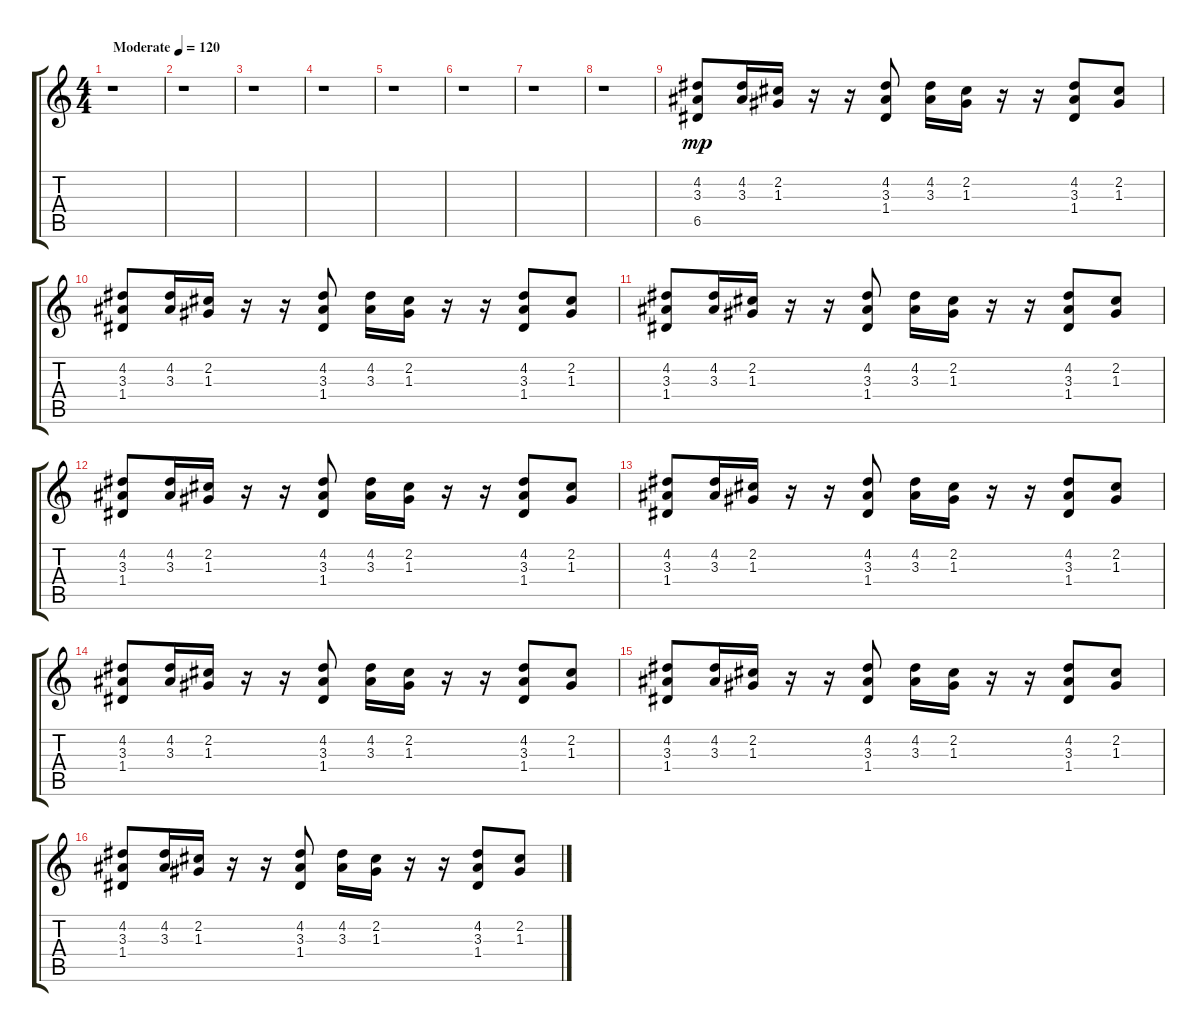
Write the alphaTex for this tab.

\track "" {instrument distortionguitar}
\staff {score tabs}
\tuning (E4 B3 G3 D3 A2 E2) {hide}
\ts (4 4)
\tempo (120 "Moderate")
\clef g2
\ks c
r.1{dy mp instrument distortionguitar} |
r.1 |
r.1 |
r.1 |
r.1 |
r.1 |
r.1 |
r.1 |
(4.2 3.3 6.5).8 (4.2 3.3).16 (2.2 1.3).16 r.16 r.16 (4.2 3.3 1.4).8 (4.2 3.3).16 (2.2 1.3).16 r.16 r.16 (4.2 3.3 1.4).8 (2.2 1.3).8 |
(4.2 3.3 1.4).8 (4.2 3.3).16 (2.2 1.3).16 r.16 r.16 (4.2 3.3 1.4).8 (4.2 3.3).16 (2.2 1.3).16 r.16 r.16 (4.2 3.3 1.4).8 (2.2 1.3).8 |
(4.2 3.3 1.4).8 (4.2 3.3).16 (2.2 1.3).16 r.16 r.16 (4.2 3.3 1.4).8 (4.2 3.3).16 (2.2 1.3).16 r.16 r.16 (4.2 3.3 1.4).8 (2.2 1.3).8 |
(4.2 3.3 1.4).8 (4.2 3.3).16 (2.2 1.3).16 r.16 r.16 (4.2 3.3 1.4).8 (4.2 3.3).16 (2.2 1.3).16 r.16 r.16 (4.2 3.3 1.4).8 (2.2 1.3).8 |
(4.2 3.3 1.4).8 (4.2 3.3).16 (2.2 1.3).16 r.16 r.16 (4.2 3.3 1.4).8 (4.2 3.3).16 (2.2 1.3).16 r.16 r.16 (4.2 3.3 1.4).8 (2.2 1.3).8 |
(4.2 3.3 1.4).8 (4.2 3.3).16 (2.2 1.3).16 r.16 r.16 (4.2 3.3 1.4).8 (4.2 3.3).16 (2.2 1.3).16 r.16 r.16 (4.2 3.3 1.4).8 (2.2 1.3).8 |
(4.2 3.3 1.4).8 (4.2 3.3).16 (2.2 1.3).16 r.16 r.16 (4.2 3.3 1.4).8 (4.2 3.3).16 (2.2 1.3).16 r.16 r.16 (4.2 3.3 1.4).8 (2.2 1.3).8 |
(4.2 3.3 1.4).8 (4.2 3.3).16 (2.2 1.3).16 r.16 r.16 (4.2 3.3 1.4).8 (4.2 3.3).16 (2.2 1.3).16 r.16 r.16 (4.2 3.3 1.4).8 (2.2 1.3).8
